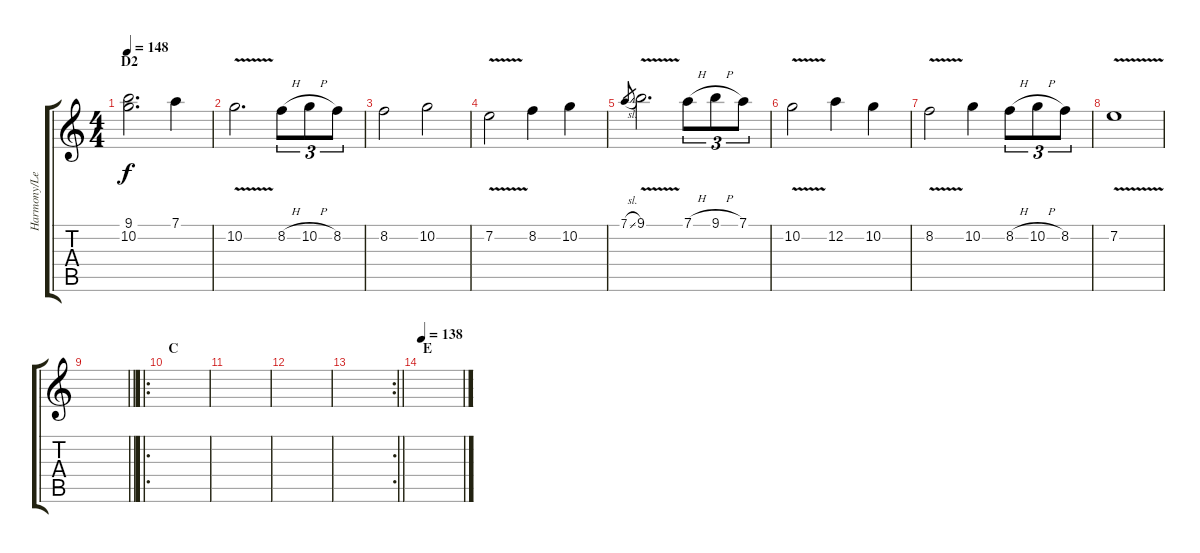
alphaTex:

\track ("Harmony/Lead/Center" "Harmony/Le") {instrument overdrivenguitar}
\staff {score tabs}
\tuning (D4 A3 F3 C3 G2 D2) {hide}
\ts (4 4)
\section ("" "D2")
\tempo 148
\clef g2
\ks c
(9.1 10.2).2{d dy f} 7.1.4 |
10.2{v}.2{d} 8.2{h}.8{tu (3 2)} 10.2{h}.8{tu (3 2)} 8.2.8{tu (3 2)} |
8.2.2 10.2.2 |
7.2{v}.2 8.2.4 10.2.4 |
7.1{sl}.8{gr} 9.1{v}.2{d} 7.1{h}.8{tu (3 2)} 9.1{h}.8{tu (3 2)} 7.1.8{tu (3 2)} |
10.2{v}.2 12.2.4 10.2.4 |
8.2{v}.2 10.2.4 8.2{h}.8{tu (3 2)} 10.2{h}.8{tu (3 2)} 8.2.8{tu (3 2)} |
7.2{v}.1 |
\barLineRight lightlight
|
\ro
\section ("" "C")
|
|
|
\rc 2
\barLineRight lightlight
|
\section ("" "E")
\tempo 138
